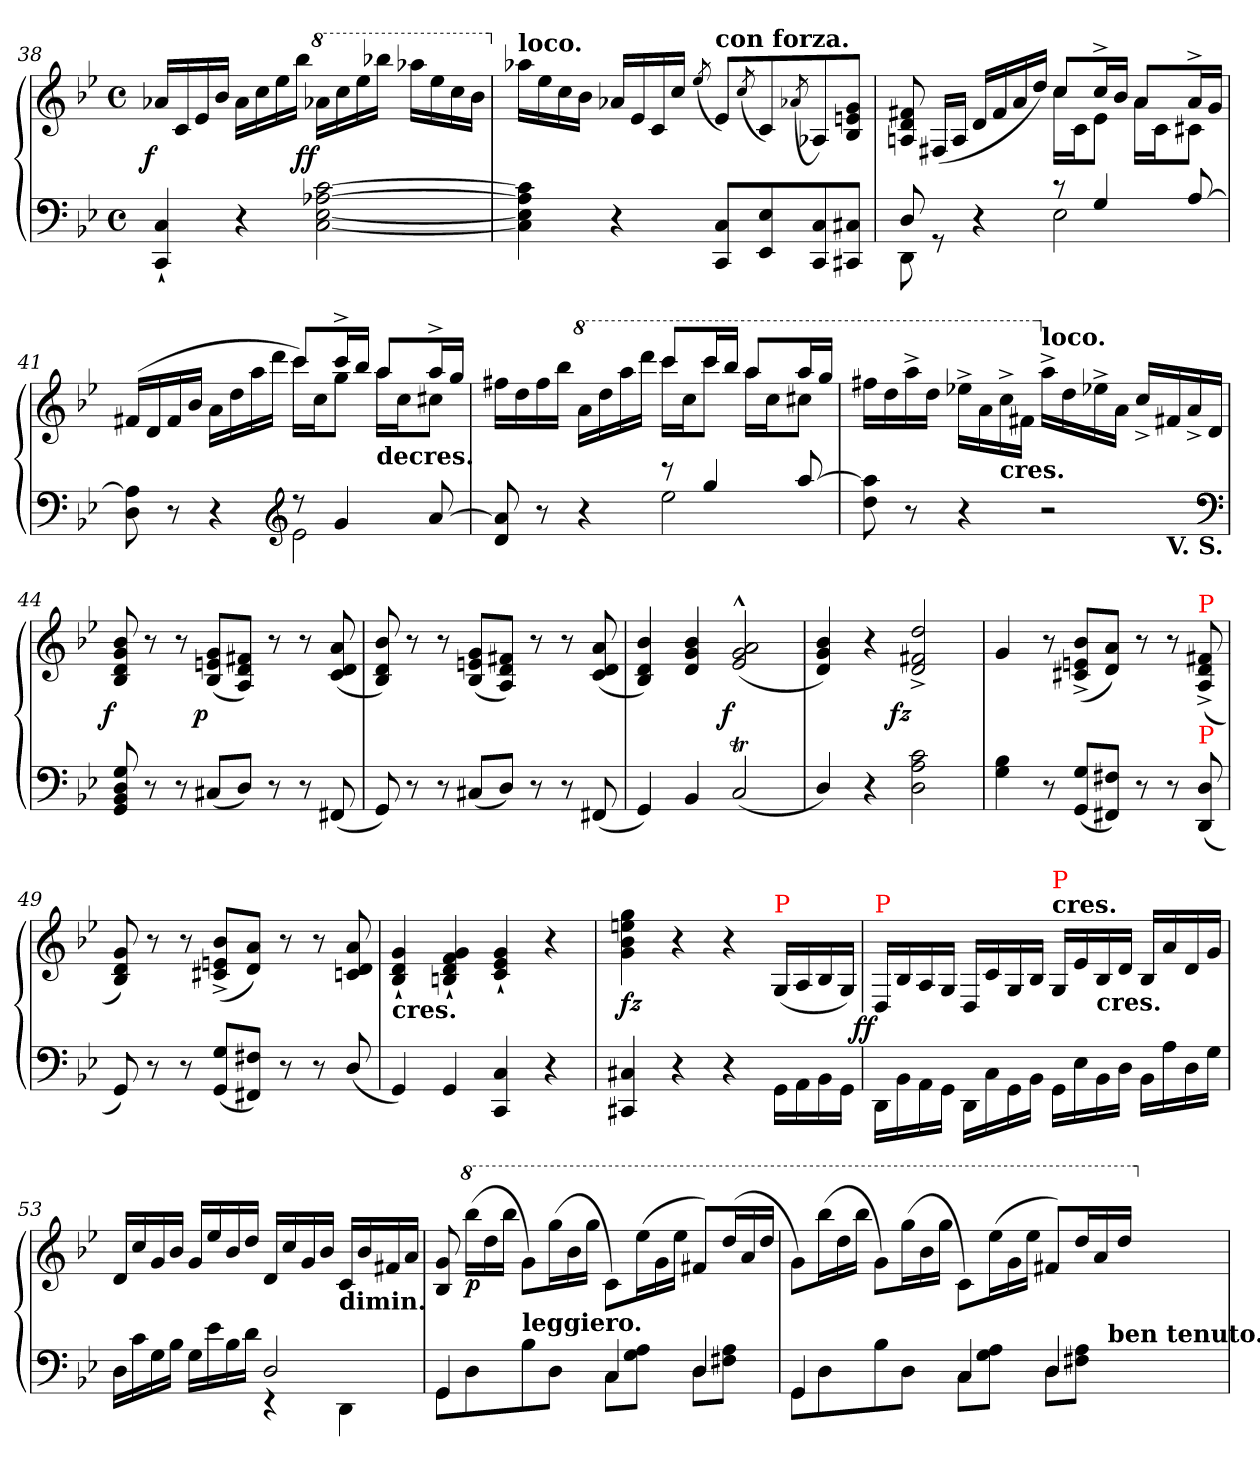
**kern	**kern	**dynam
*part1	*part1	*part1
*staff2	*staff1	*staff1/2
*clefF4	*clefG2	*
*k[b-e-]	*k[b-e-]	*
*g:	*g:	*
*M4/4	*M4/4	*
*met(c)	*met(c)	*
=38	=38	=38
!	!	!LO:DY:rj
4C` 4CC`	16a-XLL	f
.	16c	.
.	16e-	.
.	16b-JJ	.
4r	16a-LL	.
.	16cc	.
.	16ee-	.
.	16bb-JJ	ff
*	*8va	*
[2c [2A-X [2E- [2C	16aa-XLL	.
.	16ccc	.
.	16eee-	.
.	16bbb-XJJ	.
.	16aaa-XLL	.
.	16eee-	.
.	16ccc	.
.	16bb-JJ	.
=39	=39	=39
*	*X8va	*
!	!LO:TX:a:B:t=loco.	!
4c] 4A-] 4E-] 4C]	16aa-XLL	.
.	16ee-	.
.	16cc	.
.	16b-JJ	.
4r	16a-XLL	.
.	16e-	.
.	16c	.
.	16ccJJ	.
.	(<8qee-/	.
!	!LO:TX:a:B:t=con forza.	!
8C 8CCL	8e-L)	.
.	(<8qcc/	.
8E- 8EE-	8c)	.
.	(<8qa-X/	.
8C 8CC	8A-X)	.
8C#X 8CC#XJ	8g 8en 8B-J	.
=40	=40	=40
*^	*^	*
8D	8DD	8f#X 8d 8An	4ryy	.
8rGG	4.ryy	(>16F#XLL	.	.
.	.	16A/JJ	.	.
4r	.	4ryy	16dLL	.
.	.	.	16f#	.
.	.	.	16a	.
.	.	.	16ddJJ)	.
8rc	2E-	8ccL	16ccLL	.
.	.	.	16cJ	.
4G	.	16cc^>L	8e-J	.
.	.	16b-JJ	.	.
.	.	8aL	16aLL	.
.	.	.	16cJ	.
[8A	.	16a^>L	8c#XJ	.
.	.	16gJJ	.	.
=41	=41	=41	=41	=41
8A] 8D	2ryy	(>16f#X/LL	2ryy	.
.	.	16d	.	.
8r	.	16f#	.	.
.	.	16b-JJ	.	.
4r	.	16a\LL	.	.
.	.	16dd	.	.
.	.	16aa	.	.
.	.	16dddJJ	.	.
*clefG2	*	*	*	*
8rdd	2e-\	8cccL	16cccLL)	.
.	.	.	16ccJ	.
4g/	.	16ccc^L	8ggJ	.
.	.	16bb-JJ	.	.
!	!	!LO:TX:c:B:t=decres.	!	!
.	.	8aaL	16aaLL	.
.	.	.	16ccJ	.
[8a/	.	16aa^L	8cc#XJ	.
.	.	16ggJJ	.	.
=42	=42	=42	=42	=42
8a] 8d	2ryy	2ryy	16ff#XLL	.
.	.	.	16dd	.
8r	.	.	16ff#	.
.	.	.	16bb-JJ	.
*	*	*8va	*	*
4r	.	.	16aaLL	.
.	.	.	16ddd	.
.	.	.	16aaa	.
.	.	.	16ddddJJ	.
8rccc	2ee-	8ccccL	16ccccLL	.
.	.	.	16cccJ	.
4gg	.	16ccccL	8ccccJ	.
.	.	16bbb-JJ	.	.
.	.	8aaaL	16aaaLL	.
.	.	.	16cccJ	.
[8aa	.	16aaaL	8ccc#XJ	.
.	.	16gggJJ	.	.
*	*	*v	*v	*
=43	=43	=43	=43
8aa] 8dd	2ryy	16fff#XLL	.
.	.	16ddd	.
8r	.	16aaa^<	.
.	.	16dddJJ	.
4r	.	16eee-X^<LL	.
.	.	16aa	.
!	!	!LO:TX:c:B:t=cres.	!
.	.	16ccc^<	.
.	.	16ff#XJJ	.
*	*	*X8va	*
!	!	!LO:TX:a:B:t=loco.	!
2r	4ryy	16aa^<LL	.
.	.	16dd	.
.	.	16ee-X^<	.
.	.	16aJJ	.
.	16ryy	16cc^<LL	.
!	!LO:TX:b:B:t=V. S.	!	!
.	8.ryy	16f#X	.
.	.	16a^<	.
.	.	16dJJ	.
*clefF4	*	*	*
=44	=44	=44	=44
!	!	!	!LO:DY:rj
*v	*v	*	*
8G 8D 8BB- 8GG	8b- 8g 8d 8B-	f
8r	8r	.
8r	8r	.
!	!	!LO:DY:rj
(<8C#XL	(<8g 8en 8B-L	p
8DJ)	8f#X 8d 8AJ)	.
8r	8r	.
8r	8r	.
(<8FF#X	(<8a 8d 8c	.
=45	=45	=45
8GG)	8b- 8d 8B-)	.
8r	8r	.
8r	8r	.
(<8C#XL	(<8g 8en 8B-L	.
8DJ)	8f#X 8d 8AJ)	.
8r	8r	.
8r	8r	.
(<8FF#X	(<8a 8d 8c	.
=46	=46	=46
4GG)	4b- 4d 4B-)	.
4BB-	4b- 4g 4d	.
!	!	!LO:DY:rj
(<2CT	(<2a^^ 2g^^ 2e-^^	f
=47	=47	=47
4D/)	4b- 4g 4d)	.
4r	4r	.
!	!	!LO:DY:rj
2c 2A 2D	2dd^< 2f#X^< 2d^<	fz
=48	=48	=48
4B- 4G	4g	.
8r	8r	.
(<8G 8GGL	(<8b-^> 8en^> 8c#X^>L	.
8F#X 8FF#XJ)	8a 8dJ)	.
8r	8r	.
8r	8r	.
!	!LO:TX:a:color=red:t=P	!
!LO:TX:a:color=red:t=P	!	!
(<8D 8DD	(<8f#X^> 8d^> 8A^>	.
=49	=49	=49
8GG)	8g 8d 8B-)	.
8r	8r	.
8r	8r	.
(8G 8GGL	(<8b-^ 8en^ 8c#X^L	.
8F#X 8FF#XJ)	8a 8dJ)	.
8r	8r	.
8r	8r	.
(<8D/	8a 8d 8cn	.
=50	=50	=50
!	!LO:TX:c:B:t=cres.	!
4GG)	4g`> 4d`> 4B-`>	.
4GG	4g`> 4f`> 4d`> 4Bn`>	.
4C 4CC	4g`> 4e-`> 4c`>	.
4r	4r	.
=51	=51	=51
4C#X 4CC#X	4gg 4een 4b- 4g	fz
4r	4r	.
4r	4r	.
!	!LO:TX:a:color=red:t=P	!
16GG\LL	(>16G/LL	.
16AA\	16A/	.
16BB-\	16B-/	.
16GG\JJ	16G/JJ)	.
=52	=52	=52
!	!LO:TX:a:color=red:t=P	!
!	!	!LO:DY:rj
16DD\LL	16D/LL	f f
16BB-\	16B-/	.
16AA\	16A/	.
16GG\JJ	16G/JJ	.
16DD\LL	16D/LL	.
16C\	16c/	.
16GG\	16G/	.
16BB-\JJ	16B-/JJ	.
!	!LO:TX:a:B:t=cres.	!
!	!LO:TX:a:color=red:t=P	!
16GG\LL	16G/LL	.
16E-	16e-	.
!	!LO:TX:c:B:t=cres.	!
16BB-	16B-	.
16DJJ	16dJJ	.
16BB-LL	16B-LL	.
16A	16a	.
16D	16d	.
16GJJ	16gJJ	.
=53	=53	=53
*^	*	*
2ryy	16DLL	16dLL	.
.	16c	16cc	.
.	16G	16g	.
.	16B-JJ	16b-JJ	.
.	16GLL	16g/LL	.
.	16e-	16ee-	.
.	16B-	16b-	.
.	16dJJ	16ddJJ	.
2D/	4rEE	16dLL	.
.	.	16cc	.
.	.	16g	.
.	.	16b-JJ	.
!	!	!LO:TX:b:B:t=dimin.	!
.	4DD	16cLL	.
.	.	16b-	.
.	.	16f#X	.
.	.	16aJJ	.
=54	=54	=54	=54
4GG/	8GGL	8g 8B-	.
*	*	*8va	*
*	*	*Xtuplet	*
!	!	!	!LO:DY:b
.	8D\	(>24bbb-LL	p
.	.	24ddd	.
.	.	24bbb-JJ	.
!LO:TX:a:B:t=leggiero.	!	!	!
4ryy	8B-	8ggL)	.
.	8DJ	(>24gggL	.
.	.	24bb-	.
.	.	24gggJJ	.
4C/	8CL	8cc\L)	.
.	8A\ 8G\J	(>24eee-L	.
.	.	24gg	.
.	.	24eee-JJ	.
4D/	8DL	8ff#XL)	.
.	8A\ 8F#X\J	(>24dddL	.
.	.	24aa	.
.	.	24dddJJ	.
=55	=55	=55	=55
*	*^	*	*
4GG	8GGL	3%2ryy	8ggL)	.
.	8D	.	(>24bbb-L	.
.	.	.	24ddd	.
.	.	.	24bbb-JJ	.
4ryy	8B-	.	8ggL)	.
.	8DJ	.	(>24gggL	.
.	.	.	24bb-	.
.	.	.	24gggJJ	.
4C	8CL	.	8cc\L)	.
.	8A 8GJ	.	(>24eee-L	.
.	.	6..ryy	24gg	.
.	.	.	24eee-JJ	.
4D	8DL	.	8ff#XL)	.
.	8A 8F#XJ	.	24dddL	.
.	.	.	24aa	.
!	!	!LO:TX:a:B:t=ben tenuto.	!	!
.	.	24ryy	24dddJJ	.
*	*	*	*X8va	*
4ryy	4ryy	4ryy	4ryy	.
*v	*v	*v	*	*
=	=	=
*-	*-	*-
